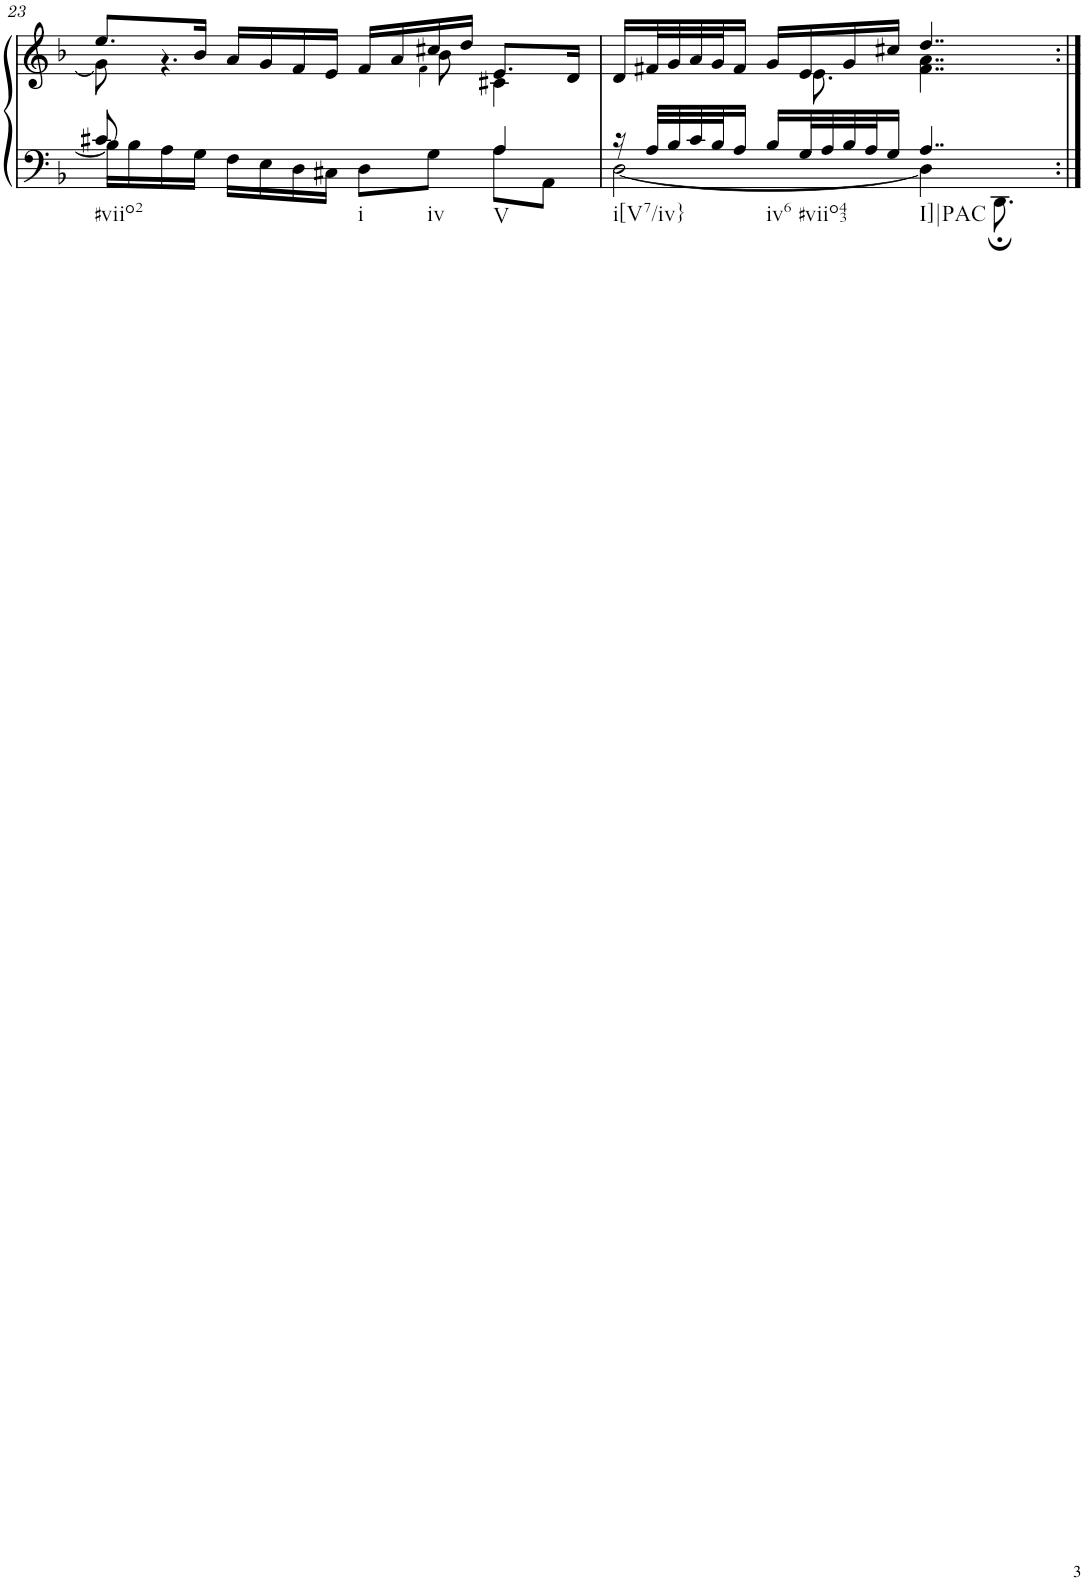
**kern	**kern
*part1	*part1
*staff2	*staff1
*I"Midi_2	*
!!LO:PB:g=z
*clefF4	*clefG2
*k[b-]	*k[b-]
*M4/4	*M4/4
=23	=23
*^	*^
!LO:TX:b:t=#viio2	!	!	!
8c#X/	16B-\LL]	8.ee/L	8g\]
.	16B-\	.	.
8ryy	16A\	.	4.r
.	16G\JJ	16b-/Jk	.
!LO:TX:b:t=i	!	!	!
!LO:TX:b:t=iv	!	!	!
2ryy	16F\LL	16a/LL	.
.	16E\	16g/	.
.	16D\	16f/	.
.	16C#X\JJ	16e/JJ	.
.	8D\L	16f/LL	8ryy
.	.	16a/	.
.	.	.	4qf\
.	8G\J	16cc#X/	8b-\
.	.	16dd/JJ	.
!LO:TX:b:t=V	!	!	!
4A/	8A\L	8.e/L	4c#X\
.	8AA\J	.	.
.	.	16d/Jk	.
=24	=24	=24	=24
!LO:TX:b:t=i[V7/iv}	!	!	!
16r	[2D\	16d/LL	4ryy
32A/LLL	.	32f#X/L	.
32B-/	.	32g/	.
32c/	.	32a/	.
32B-/J	.	32g/J	.
16A/JJ	.	16f#/JJ	.
!LO:TX:b:t=iv6	!	!	!
16B-/LL	.	16g/LL	16ryy
!LO:TX:b:t=#viio43	!	!	!
32G/L	.	16e/	8.e\
32A/	.	.	.
32B-/	.	16g/	.
32A/J	.	.	.
16G/JJ	.	16cc#X/JJ	.
!LO:TX:b:t=I]|PAC	!	!	!
4..A/	4D\]	4..dd/	4..f#\ 4..a\
.	8.DD;\	.	.
*v	*v	*	*
*	*v	*v
=:|!	=:|!
*-	*-
